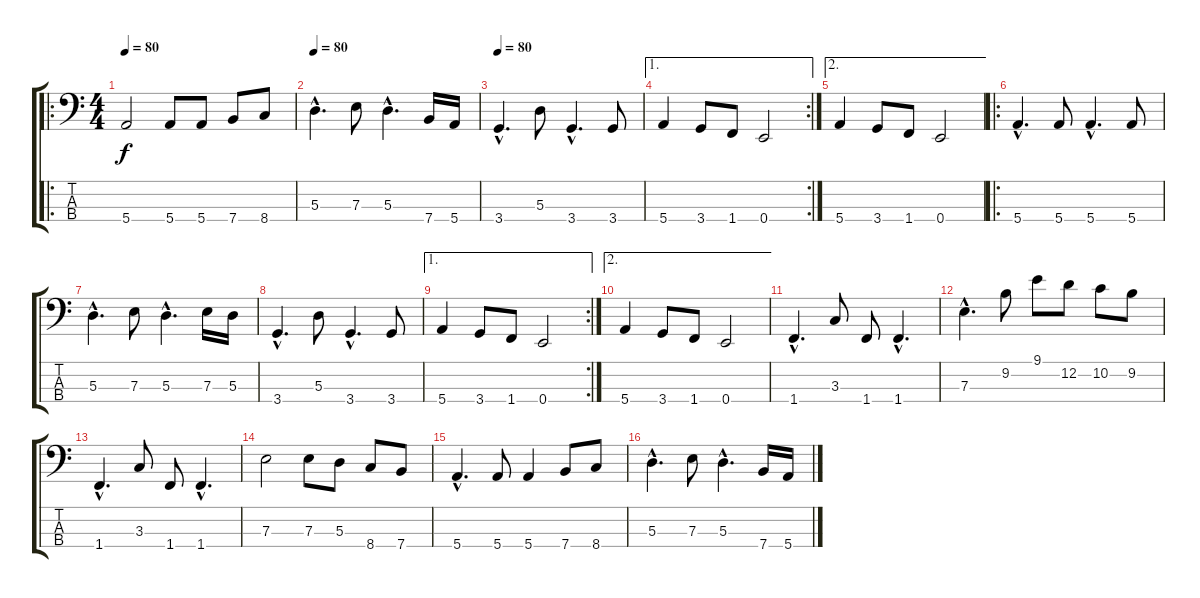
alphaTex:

\track "" {instrument synthbass2}
\staff {score tabs}
\tuning (G2 D2 A1 E1) {hide}
\ro
\ts (4 4)
\tempo 80
\clef f4
\ks c
5.4.2{dy f volume 16 balance 8 instrument electricbassfinger} 5.4.8 5.4.8 7.4.8 8.4.8 |
\tempo 80
5.3{hac}.4{d} 7.3.8 5.3{hac}.4{d} 7.4.16 5.4.16 |
\tempo 80
3.4{hac}.4{d} 5.3.8 3.4{hac}.4{d} 3.4.8 |
\ae 1
\rc 2
5.4.4 3.4.8 1.4.8 0.4.2 |
\ae 2
5.4.4 3.4.8 1.4.8 0.4.2 |
\ro
5.4{hac}.4{d} 5.4.8 5.4{hac}.4{d} 5.4.8 |
5.3{hac}.4{d} 7.3.8 5.3{hac}.4{d} 7.3.16 5.3.16 |
3.4{hac}.4{d} 5.3.8 3.4{hac}.4{d} 3.4.8 |
\ae 1
\rc 2
5.4.4 3.4.8 1.4.8 0.4.2 |
\ae 2
5.4.4 3.4.8 1.4.8 0.4.2 |
1.4{hac}.4{d} 3.3.8 1.4.8 1.4{hac}.4{d} |
7.3{hac}.4{d} 9.2.8 9.1.8 12.2.8 10.2.8 9.2.8 |
1.4{hac}.4{d} 3.3.8 1.4.8 1.4{hac}.4{d} |
7.3.2 7.3.8 5.3.8 8.4.8 7.4.8 |
5.4{hac}.4{d} 5.4.8 5.4.4 7.4.8 8.4.8 |
5.3{hac}.4{d} 7.3.8 5.3{hac}.4{d} 7.4.16 5.4.16
